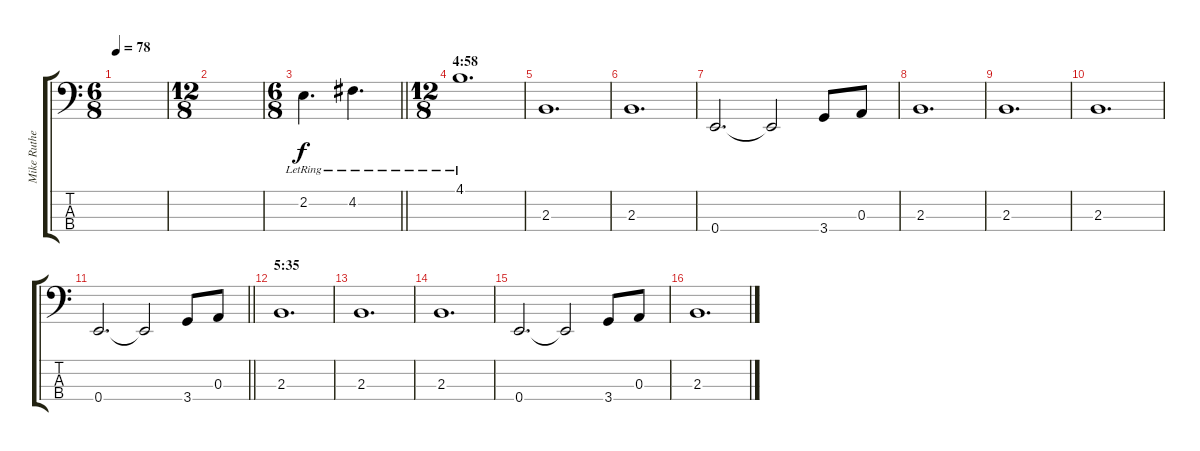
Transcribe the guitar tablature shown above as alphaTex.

\track ("Mike Rutherford (bass pedal)" "Mike Ruthe") {instrument fretlessbass}
\staff {score tabs}
\tuning (G2 D2 A1 E1) {hide}
\ts (6 8)
\tempo 78
\clef f4
\ks c
|
\ts (12 8)
|
\ts (6 8)
\barLineRight lightlight
2.2{lr}.4{d} 4.2{lr}.4{d} |
\ts (12 8)
\section ("" "4:58")
4.1{lr}.1{d} |
2.3.1{d} |
2.3.1{d} |
0.4.2{d} 0.4{t}.2 3.4.8 0.3.8 |
2.3.1{d} |
2.3.1{d} |
2.3.1{d} |
\barLineRight lightlight
0.4.2{d} 0.4{t}.2 3.4.8 0.3.8 |
\section ("" "5:35")
2.3.1{d} |
2.3.1{d} |
2.3.1{d} |
0.4.2{d} 0.4{t}.2 3.4.8 0.3.8 |
2.3.1{d}
